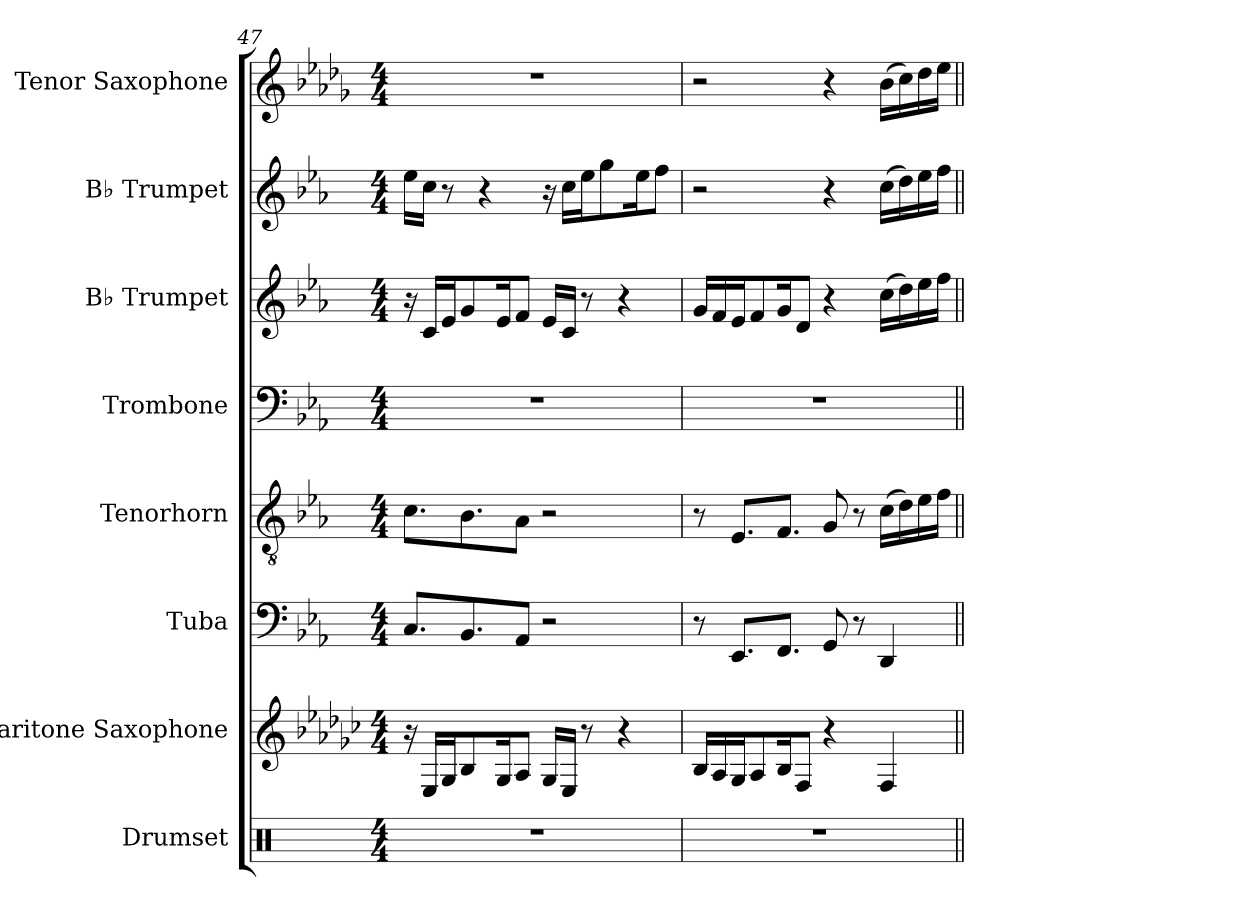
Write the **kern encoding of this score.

**kern	**kern	**kern	**kern	**kern	**kern	**kern	**kern
*part8	*part7	*part6	*part5	*part4	*part3	*part2	*part1
*staff8	*staff7	*staff6	*staff5	*staff4	*staff3	*staff2	*staff1
*I"Drumset	*I"Baritone Saxophone	*I"Tuba	*I"Tenorhorn	*I"Trombone	*I"B♭ Trumpet	*I"B♭ Trumpet	*I"Tenor Saxophone
*I'D. Set	*I'Bar. Sax.	*I'Tba.	*I'Tenh.	*I'Tbn.	*I'B♭ Tpt.	*I'B♭ Tpt.	*I'T. Sax.
*clefX	*clefG2	*clefF4	*clefGv2	*clefF4	*clefG2	*clefG2	*clefG2
*	*ITrd12c21	*	*ITrd1c2	*	*ITrd1c2	*ITrd1c2	*ITrd8c14
*k[]	*k[b-e-a-d-g-c-]	*k[b-e-a-]	*k[b-e-a-d-g-]	*k[b-e-a-]	*k[b-e-a-d-g-]	*k[b-e-a-d-g-]	*k[b-e-a-d-g-]
*M4/4	*M4/4	*M4/4	*M4/4	*M4/4	*M4/4	*M4/4	*M4/4
=47	=47	=47	=47	=47	=47	=47	=47
1r	16r	8.CL	8.B-L	1r	16r	16dd-LL	1r
.	16EE-LL	.	.	.	16B-LL	16b-JJ	.
.	16GG-J	.	.	.	16d-J	8r	.
.	8BB-	8.BB-	8.A-	.	8f	.	.
.	.	.	.	.	.	4r	.
.	16GG-K	.	.	.	16d-K	.	.
.	8AA-J	8AA-J	8G-J	.	8e-J	.	.
.	16GG-LL	2r	2r	.	16d-LL	16r	.
.	16EE-JJ	.	.	.	16B-JJ	16b-LL	.
.	8r	.	.	.	8r	16dd-J	.
.	.	.	.	.	.	8ff	.
.	4r	.	.	.	4r	.	.
.	.	.	.	.	.	16dd-K	.
.	.	.	.	.	.	8ee-J	.
=48	=48	=48	=48	=48	=48	=48	=48
1r	16BB-LL	8r	8r	1r	16fLL	2r	2r
.	16AA-	.	.	.	16e-	.	.
.	16GG-J	8.EE-L	8.D-L	.	16d-J	.	.
.	8AA-	.	.	.	8e-	.	.
.	16BB-K	8.FFJ	8.E-J	.	16fK	.	.
.	8FFJ	.	.	.	8cJ	.	.
.	4r	8GG	8F	.	4r	4r	4r
.	.	8r	8r	.	.	.	.
.	4FF	4DD	(>16B-LL	.	(>16b-LL	(>16b-LL	(>16B-LL
.	.	.	16c)	.	16cc)	16cc)	16c)
.	.	.	16d-	.	16dd-	16dd-	16d-
.	.	.	16e-JJ	.	16ee-JJ	16ee-JJ	16e-JJ
=||	=||	=||	=||	=||	=||	=||	=||
*-	*-	*-	*-	*-	*-	*-	*-
